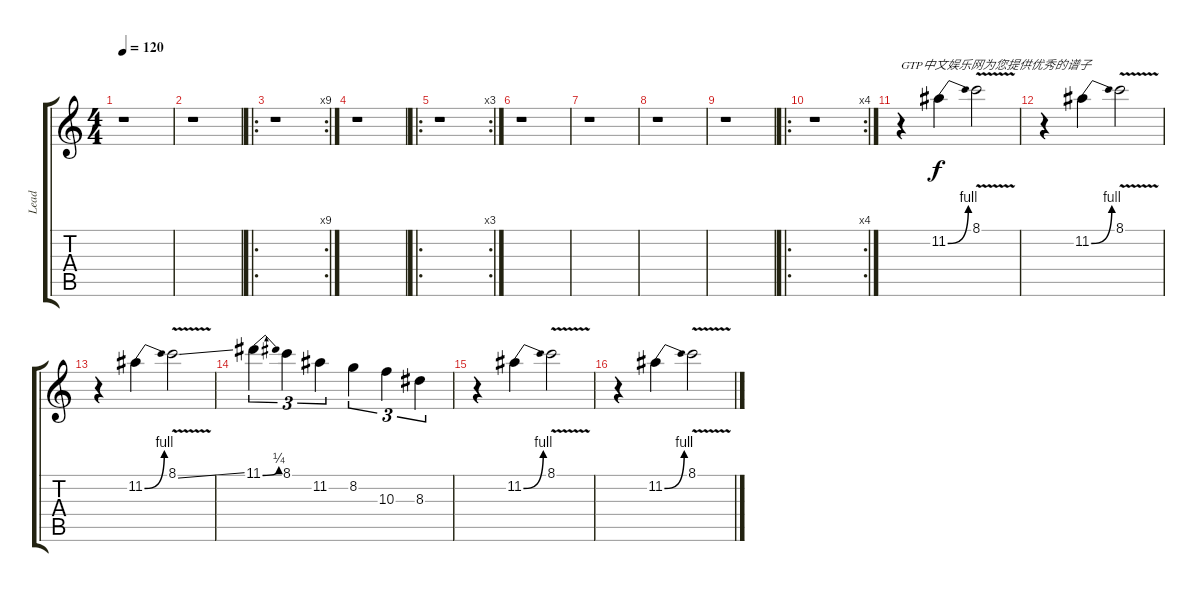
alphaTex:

\track ("Lead" "Lead") {instrument overdrivenguitar}
\staff {score tabs}
\tuning (E4 B3 G3 D3 A2 E2) {hide}
\ts (4 4)
\tempo 120
\clef g2
\ks c
r.1{dy f instrument overdrivenguitar} |
r.1 |
\ro
\rc 9
r.1 |
r.1 |
\ro
\rc 3
r.1 |
r.1 |
r.1 |
r.1 |
r.1 |
\ro
\rc 4
r.1 |
r.4{txt "GTP中文娱乐网为您提供优秀的谱子"} 11.2{be (bend 0 0 60 4)}.4 8.1{v}.2 |
r.4 11.2{be (bend 0 0 60 4)}.4 8.1{v}.2 |
r.4 11.2{be (bend 0 0 60 4)}.4 8.1{v ss}.2 |
11.1{be (bend 0 0 60 1)}.4{tu (3 2)} 8.1.4{tu (3 2)} 11.2.4{tu (3 2)} 8.2.4{tu (3 2)} 10.3.4{tu (3 2)} 8.3.4{tu (3 2)} |
r.4 11.2{be (bend 0 0 60 4)}.4 8.1{v}.2 |
r.4 11.2{be (bend 0 0 60 4)}.4 8.1{v}.2
